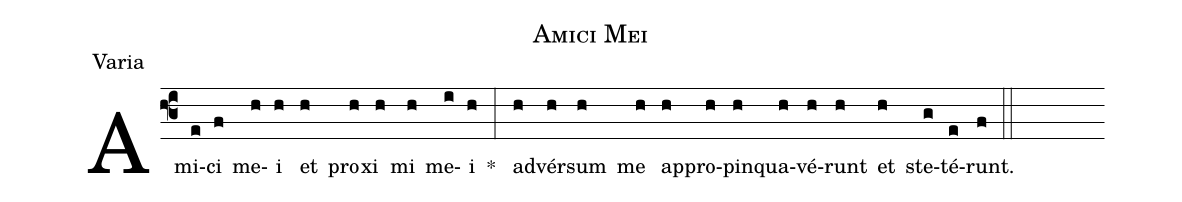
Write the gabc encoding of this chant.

name:Amici Mei;
office-part:Varia;
%%
(f3) Ami(e)ci(f) me(h)i(h) et(h) pro(h)xi()(h)mi(h)  me(i)i(h) * (:) ad(h)vér(h)sum(h) me(h) a(h)ppro(h)pin(h)qua(h)vé(h)runt(h) et(h) ste(g)-té(e)runt.(f) (::)
